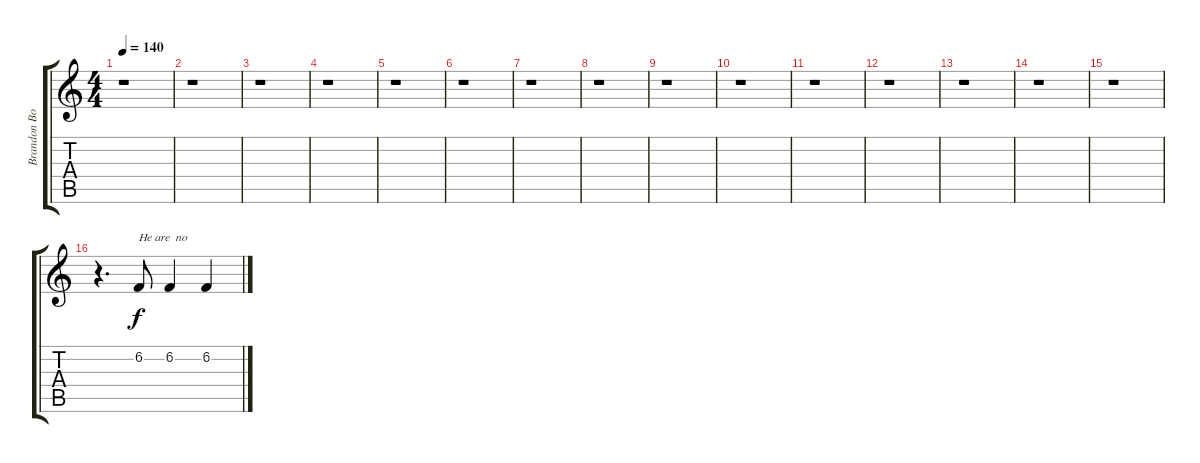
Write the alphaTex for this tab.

\track ("Brandon Boyd [Voice]" "Brandon Bo") {instrument lead6voice}
\staff {score tabs}
\tuning (E4 B3 G3 D3 A2 E2) {hide}
\ts (4 4)
\tempo 140
\clef g2
\ks c
r.1{dy f} |
r.1 |
r.1 |
r.1 |
r.1 |
r.1 |
r.1 |
r.1 |
r.1 |
r.1 |
r.1 |
r.1 |
r.1 |
r.1 |
r.1 |
r.4{d} 6.2.8{txt "He are  no"} 6.2.4 6.2.4
